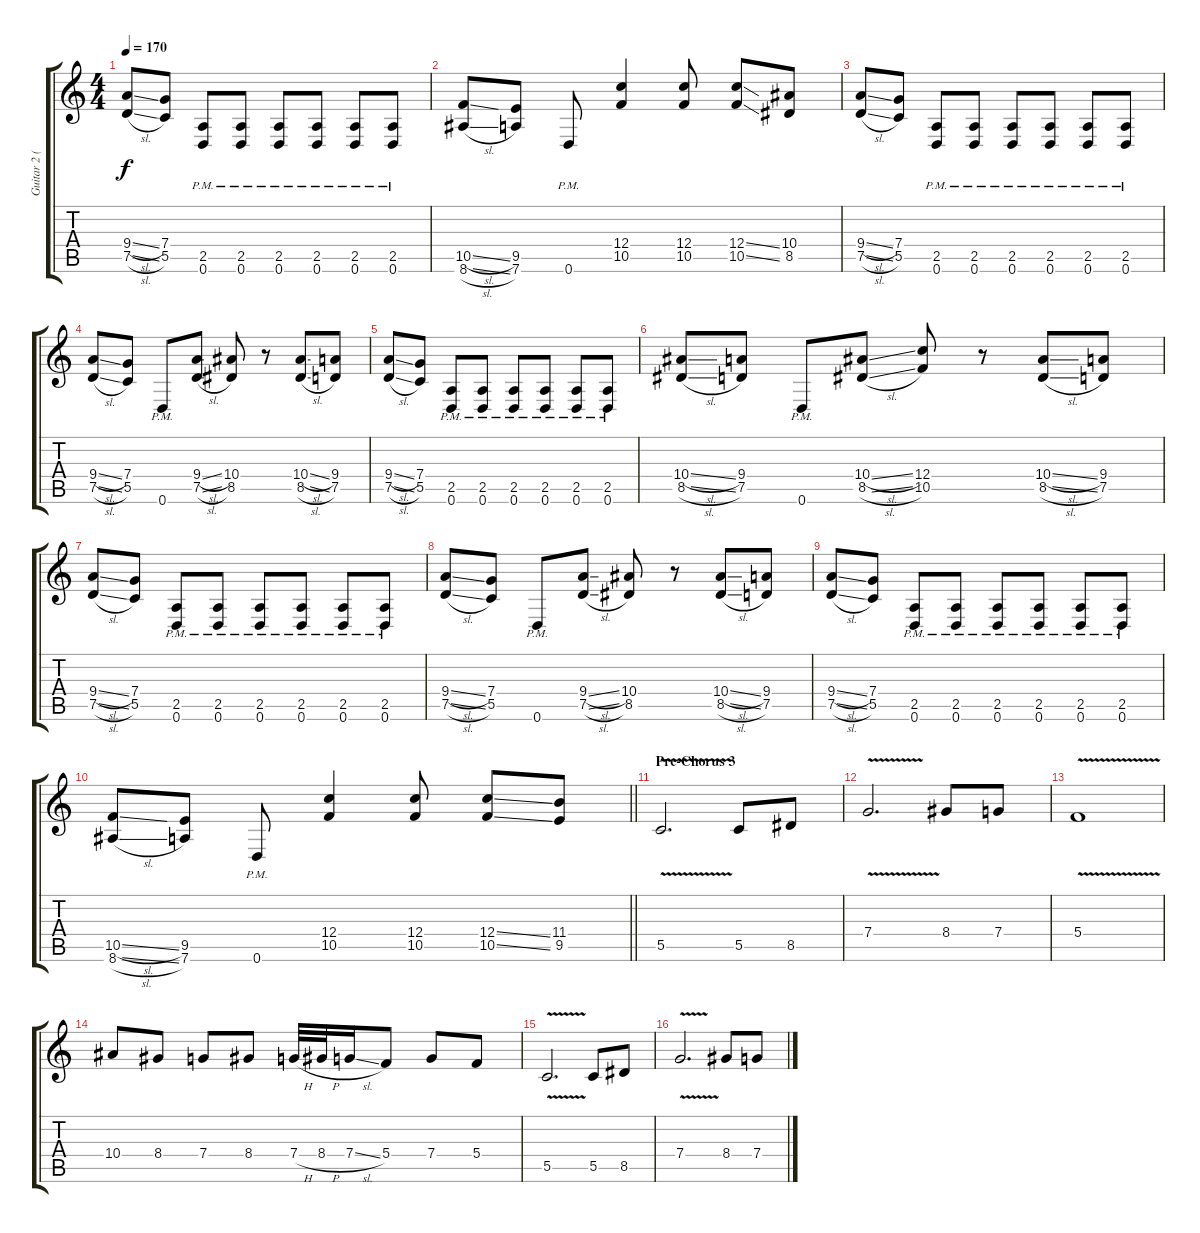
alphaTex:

\track ("Guitar 2 (Distortion)" "Guitar 2 (") {instrument distortionguitar}
\staff {score tabs}
\tuning (D4 A3 F3 C3 G2 D2) {hide}
\ts (4 4)
\tempo 170
\clef g2
\ks c
(9.4{sl} 7.5{sl}).8{dy f} (7.4 5.5).8 (2.5{pm} 0.6{pm}).8 (2.5{pm} 0.6{pm}).8 (2.5{pm} 0.6{pm}).8 (2.5{pm} 0.6{pm}).8 (2.5{pm} 0.6{pm}).8 (2.5{pm} 0.6{pm}).8 |
(10.5{sl} 8.6{sl}).8 (9.5 7.6).8 0.6{pm}.8 (12.4 10.5).4 (12.4 10.5).8 (12.4{ss} 10.5{ss}).8 (10.4 8.5).8 |
(9.4{sl} 7.5{sl}).8 (7.4 5.5).8 (2.5{pm} 0.6{pm}).8 (2.5{pm} 0.6{pm}).8 (2.5{pm} 0.6{pm}).8 (2.5{pm} 0.6{pm}).8 (2.5{pm} 0.6{pm}).8 (2.5{pm} 0.6{pm}).8 |
(9.4{sl} 7.5{sl}).8 (7.4 5.5).8 0.6{pm}.8 (9.4{sl} 7.5{sl}).8 (10.4 8.5).8 r.8 (10.4{sl} 8.5{sl}).8 (9.4 7.5).8 |
(9.4{sl} 7.5{sl}).8 (7.4 5.5).8 (2.5{pm} 0.6{pm}).8 (2.5{pm} 0.6{pm}).8 (2.5{pm} 0.6{pm}).8 (2.5{pm} 0.6{pm}).8 (2.5{pm} 0.6{pm}).8 (2.5{pm} 0.6{pm}).8 |
(10.4{sl} 8.5{sl}).8 (9.4 7.5).8 0.6{pm}.8 (10.4{sl} 8.5{sl}).8 (12.4 10.5).8 r.8 (10.4{sl} 8.5{sl}).8 (9.4 7.5).8 |
(9.4{sl} 7.5{sl}).8 (7.4 5.5).8 (2.5{pm} 0.6{pm}).8 (2.5{pm} 0.6{pm}).8 (2.5{pm} 0.6{pm}).8 (2.5{pm} 0.6{pm}).8 (2.5{pm} 0.6{pm}).8 (2.5{pm} 0.6{pm}).8 |
(9.4{sl} 7.5{sl}).8 (7.4 5.5).8 0.6{pm}.8 (9.4{sl} 7.5{sl}).8 (10.4 8.5).8 r.8 (10.4{sl} 8.5{sl}).8 (9.4 7.5).8 |
(9.4{sl} 7.5{sl}).8 (7.4 5.5).8 (2.5{pm} 0.6{pm}).8 (2.5{pm} 0.6{pm}).8 (2.5{pm} 0.6{pm}).8 (2.5{pm} 0.6{pm}).8 (2.5{pm} 0.6{pm}).8 (2.5{pm} 0.6{pm}).8 |
\barLineRight lightlight
(10.5{sl} 8.6{sl}).8 (9.5 7.6).8 0.6{pm}.8 (12.4 10.5).4 (12.4 10.5).8 (12.4{ss} 10.5{ss}).8 (11.4 9.5).8 |
\section ("" "Pre-Chorus 3")
5.5{v}.2{d volume 14} 5.5.8 8.5.8 |
7.4{v}.2{d} 8.4.8 7.4.8 |
5.4{v}.1 |
10.4.8 8.4.8 7.4.8 8.4.8 7.4{h}.32 8.4{h}.32 7.4{sl}.16 5.4.8 7.4.8 5.4.8 |
5.5{v}.2{d} 5.5.8 8.5.8 |
7.4{v}.2{d} 8.4.8 7.4.8
